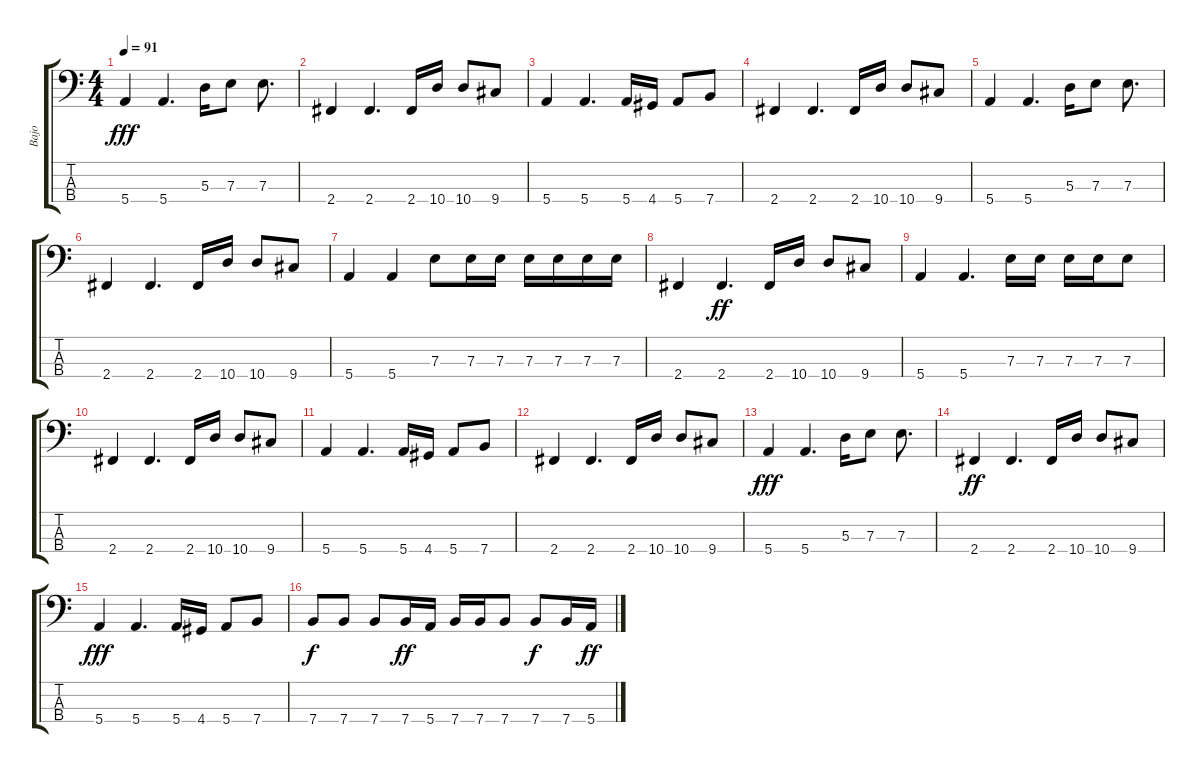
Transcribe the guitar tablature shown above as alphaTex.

\track ("Bajo" "Bajo") {instrument electricbassfinger}
\staff {score tabs}
\tuning (G2 D2 A1 E1) {hide}
\ts (4 4)
\tempo 91
\clef f4
\ks c
5.4.4{dy fff} 5.4.4{d} 5.3.16 7.3.8 7.3.8{d} |
2.4.4 2.4.4{d} 2.4.16 10.4.16 10.4.8 9.4.8 |
5.4.4 5.4.4{d} 5.4.16 4.4.16 5.4.8 7.4.8 |
2.4.4 2.4.4{d} 2.4.16 10.4.16 10.4.8 9.4.8 |
5.4.4 5.4.4{d} 5.3.16 7.3.8 7.3.8{d} |
2.4.4 2.4.4{d} 2.4.16 10.4.16 10.4.8 9.4.8 |
5.4.4 5.4.4 7.3.8 7.3.16 7.3.16 7.3.16 7.3.16 7.3.16 7.3.16 |
2.4.4 2.4.4{d dy ff} 2.4.16 10.4.16 10.4.8 9.4.8 |
5.4.4 5.4.4{d} 7.3.16 7.3.16 7.3.16 7.3.16 7.3.8 |
2.4.4 2.4.4{d} 2.4.16 10.4.16 10.4.8 9.4.8 |
5.4.4 5.4.4{d} 5.4.16 4.4.16 5.4.8 7.4.8 |
2.4.4 2.4.4{d} 2.4.16 10.4.16 10.4.8 9.4.8 |
5.4.4{dy fff} 5.4.4{d} 5.3.16 7.3.8 7.3.8{d} |
2.4.4{dy ff} 2.4.4{d} 2.4.16 10.4.16 10.4.8 9.4.8 |
5.4.4{dy fff} 5.4.4{d} 5.4.16 4.4.16 5.4.8 7.4.8 |
7.4.8{dy f} 7.4.8 7.4.8 7.4.16{dy ff} 5.4.16 7.4.16 7.4.16 7.4.8 7.4.8{dy f} 7.4.16 5.4.16{dy ff}
